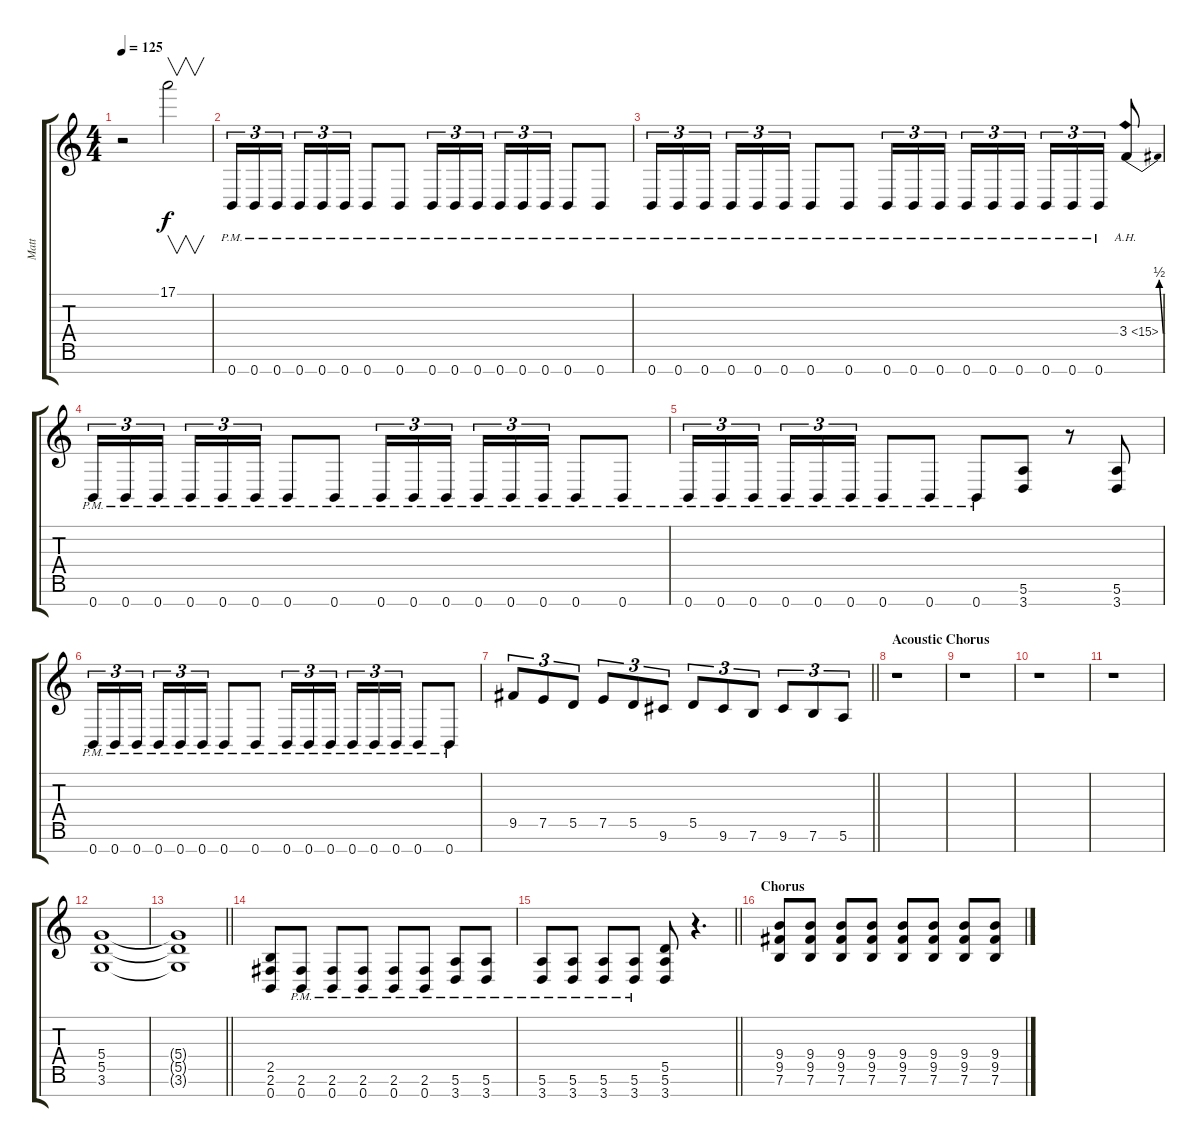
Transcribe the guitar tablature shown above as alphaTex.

\track ("Matt" "Matt") {instrument distortionguitar}
\staff {score tabs}
\tuning (E4 B3 G3 D3 A2 E2 B1) {hide}
\ts (4 4)
\tempo 125
\clef g2
\ks c
r.2{dy f} 17.1{t}.2{v} |
0.7{pm}.16{tu (3 2)} 0.7{pm}.16{tu (3 2)} 0.7{pm}.16{tu (3 2) beam splitsecondary} 0.7{pm}.16{tu (3 2)} 0.7{pm}.16{tu (3 2)} 0.7{pm}.16{tu (3 2)} 0.7{pm}.8 0.7{pm}.8 0.7{pm}.16{tu (3 2)} 0.7{pm}.16{tu (3 2)} 0.7{pm}.16{tu (3 2) beam splitsecondary} 0.7{pm}.16{tu (3 2)} 0.7{pm}.16{tu (3 2)} 0.7{pm}.16{tu (3 2)} 0.7{pm}.8 0.7{pm}.8 |
0.7{pm}.16{tu (3 2)} 0.7{pm}.16{tu (3 2)} 0.7{pm}.16{tu (3 2) beam splitsecondary} 0.7{pm}.16{tu (3 2)} 0.7{pm}.16{tu (3 2)} 0.7{pm}.16{tu (3 2)} 0.7{pm}.8 0.7{pm}.8 0.7{pm}.16{tu (3 2)} 0.7{pm}.16{tu (3 2)} 0.7{pm}.16{tu (3 2) beam splitsecondary} 0.7{pm}.16{tu (3 2)} 0.7{pm}.16{tu (3 2)} 0.7{pm}.16{tu (3 2)} 0.7{pm}.16{tu (3 2)} 0.7{pm}.16{tu (3 2)} 0.7{pm}.16{tu (3 2)} 3.4{be (bend 0 0 60 2) ah 12}.8 |
0.7{pm}.16{tu (3 2)} 0.7{pm}.16{tu (3 2)} 0.7{pm}.16{tu (3 2) beam splitsecondary} 0.7{pm}.16{tu (3 2)} 0.7{pm}.16{tu (3 2)} 0.7{pm}.16{tu (3 2)} 0.7{pm}.8 0.7{pm}.8 0.7{pm}.16{tu (3 2)} 0.7{pm}.16{tu (3 2)} 0.7{pm}.16{tu (3 2) beam splitsecondary} 0.7{pm}.16{tu (3 2)} 0.7{pm}.16{tu (3 2)} 0.7{pm}.16{tu (3 2)} 0.7{pm}.8 0.7{pm}.8 |
0.7{pm}.16{tu (3 2)} 0.7{pm}.16{tu (3 2)} 0.7{pm}.16{tu (3 2) beam splitsecondary} 0.7{pm}.16{tu (3 2)} 0.7{pm}.16{tu (3 2)} 0.7{pm}.16{tu (3 2)} 0.7{pm}.8 0.7{pm}.8 0.7{pm}.8 (5.6 3.7).8 r.8 (5.6 3.7).8 |
0.7{pm}.16{tu (3 2)} 0.7{pm}.16{tu (3 2)} 0.7{pm}.16{tu (3 2) beam splitsecondary} 0.7{pm}.16{tu (3 2)} 0.7{pm}.16{tu (3 2)} 0.7{pm}.16{tu (3 2)} 0.7{pm}.8 0.7{pm}.8 0.7{pm}.16{tu (3 2)} 0.7{pm}.16{tu (3 2)} 0.7{pm}.16{tu (3 2) beam splitsecondary} 0.7{pm}.16{tu (3 2)} 0.7{pm}.16{tu (3 2)} 0.7{pm}.16{tu (3 2)} 0.7{pm}.8 0.7{pm}.8 |
\barLineRight lightlight
9.5.8{tu (3 2)} 7.5.8{tu (3 2)} 5.5.8{tu (3 2)} 7.5.8{tu (3 2)} 5.5.8{tu (3 2)} 9.6.8{tu (3 2)} 5.5.8{tu (3 2)} 9.6.8{tu (3 2)} 7.6.8{tu (3 2)} 9.6.8{tu (3 2)} 7.6.8{tu (3 2)} 5.6.8{tu (3 2)} |
\section ("" "Acoustic Chorus")
r.1 |
r.1 |
r.1 |
r.1 |
(5.4 5.5 3.6).1 |
\barLineRight lightlight
(5.4{t} 5.5{t} 3.6{t}).1 |
(2.5 2.6 0.7).8 (2.6{pm} 0.7{pm}).8 (2.6{pm} 0.7{pm}).8 (2.6{pm} 0.7{pm}).8 (2.6{pm} 0.7{pm}).8 (2.6{pm} 0.7{pm}).8 (5.6{pm} 3.7{pm}).8 (5.6{pm} 3.7{pm}).8 |
\barLineRight lightlight
(5.6{pm} 3.7{pm}).8 (5.6{pm} 3.7{pm}).8 (5.6{pm} 3.7{pm}).8 (5.6{pm} 3.7{pm}).8 (5.5 5.6 3.7).8 r.4{d} |
\section ("" "Chorus")
(9.4 9.5 7.6).8 (9.4 9.5 7.6).8 (9.4 9.5 7.6).8 (9.4 9.5 7.6).8 (9.4 9.5 7.6).8 (9.4 9.5 7.6).8 (9.4 9.5 7.6).8 (9.4 9.5 7.6).8
